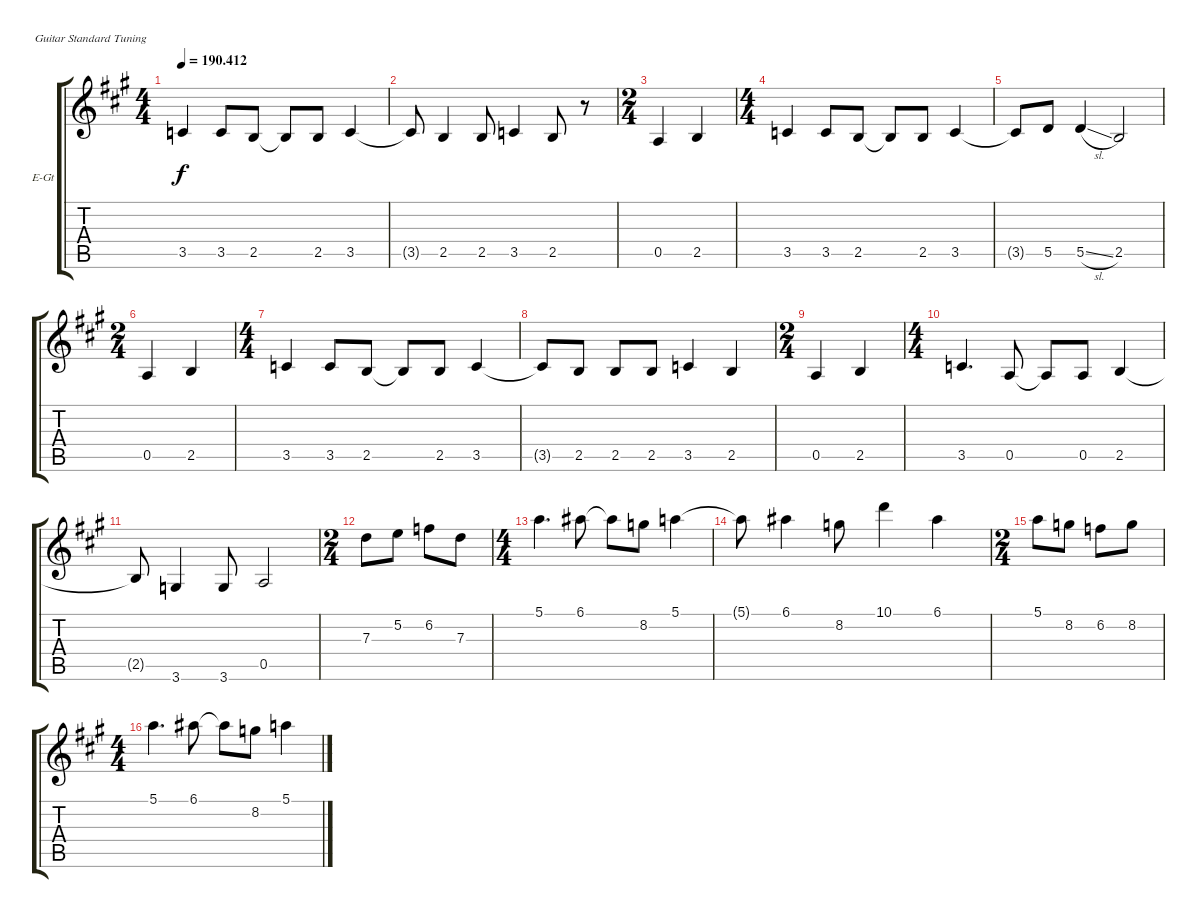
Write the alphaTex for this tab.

\defaultSystemsLayout 4
\bracketExtendMode groupsimilarinstruments
\firstSystemTrackNameOrientation horizontal
\otherSystemsTrackNameOrientation horizontal
\track ("Gtr. 3 (elec.)" "E-Gt") {instrument electricguitarclean}
\staff {score tabs}
\tuning (E4 B3 G3 D3 A2 E2)
\ts (4 4)
\tempo
190.412
\accidentals auto
\clef g2
\ottava regular
\simile none
\ks a
3.5.4{dy f} 3.5.8 2.5.8 2.5{t}.8 2.5.8 3.5.4 |
3.5{t}.8 2.5.4 2.5.8 3.5.4 2.5.8 r.8 |
\ts (2 4)
0.5.4 2.5.4 |
\ts (4 4)
3.5.4 3.5.8 2.5.8 2.5{t}.8 2.5.8 3.5.4 |
3.5{t}.8 5.5.8 5.5{sl}.4 2.5.2 |
\ts (2 4)
0.5.4 2.5.4 |
\ts (4 4)
3.5.4 3.5.8 2.5.8 2.5{t}.8 2.5.8 3.5.4 |
3.5{t}.8 2.5.8 2.5.8 2.5.8 3.5.4 2.5.4 |
\ts (2 4)
0.5.4 2.5.4 |
\ts (4 4)
3.5.4{d} 0.5.8 0.5{t}.8 0.5.8 2.5.4 |
2.5{t}.8 3.6.4 3.6.8 0.5.2 |
\ts (2 4)
7.3.8 5.2.8 6.2.8 7.3.8 |
\ts (4 4)
5.1.4{d} 6.1.8 6.1{t}.8 8.2.8 5.1.4 |
5.1{t}.8 6.1.4 8.2.8 10.1.4 6.1.4 |
\ts (2 4)
5.1.8 8.2.8 6.2.8 8.2.8 |
\ts (4 4)
5.1.4{d} 6.1.8 6.1{t}.8 8.2.8 5.1.4
